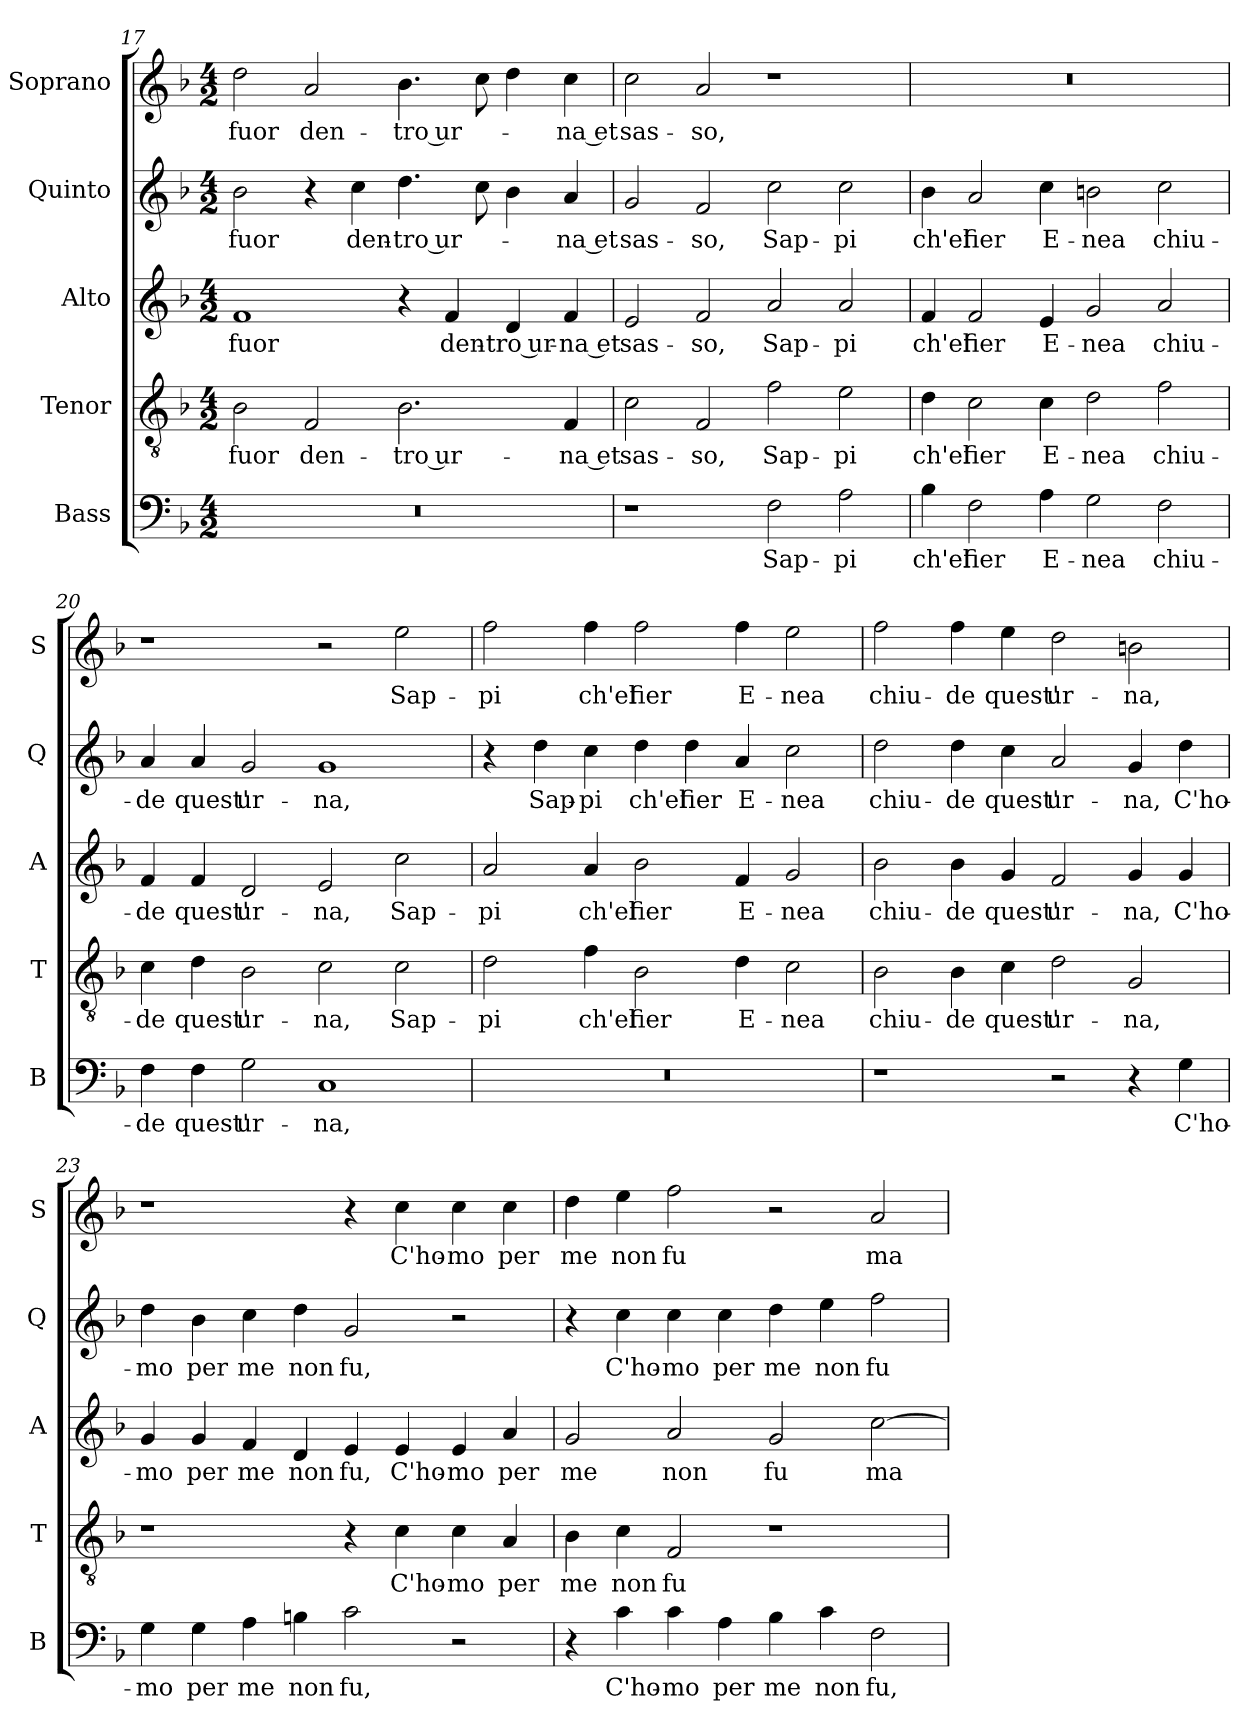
**kern	**text	**kern	**text	**kern	**text	**kern	**text	**kern	**text
*part5	*part5	*part4	*part4	*part3	*part3	*part2	*part2	*part1	*part1
*staff5	*staff5	*staff4	*staff4	*staff3	*staff3	*staff2	*staff2	*staff1	*staff1
*I"Bass	*	*I"Tenor	*	*I"Alto	*	*I"Quinto	*	*I"Soprano	*
*I'B	*	*I'T	*	*I'A	*	*I'Q	*	*I'S	*
!!LO:PB:g=z
*clefF4	*	*clefGv2	*	*clefG2	*	*clefG2	*	*clefG2	*
*k[b-]	*	*k[b-]	*	*k[b-]	*	*k[b-]	*	*k[b-]	*
*F:	*	*F:	*	*F:	*	*F:	*	*F:	*
*M4/2	*	*M4/2	*	*M4/2	*	*M4/2	*	*M4/2	*
=17	=17	=17	=17	=17	=17	=17	=17	=17	=17
!	!	!	!LO:LY:b	!	!LO:LY:b	!	!LO:LY:b	!	!LO:LY:b
0r	.	2B-\	fuor	1f	fuor	2b-\	fuor	2dd\	fuor
!	!	!	!LO:LY:b	!	!	!	!	!	!LO:LY:b
.	.	2F/	den-	.	.	4r	.	2a/	den-
!	!	!	!	!	!	!	!LO:LY:b	!	!
.	.	.	.	.	.	4cc\	den-	.	.
!	!	!	!LO:LY:b	!	!	!	!LO:LY:b	!	!LO:LY:b
.	.	2.B-\	-tro ur-	4r	.	4.dd\	-tro ur-	4.b-\	-tro ur-
!	!	!	!	!	!LO:LY:b	!	!	!	!
.	.	.	.	4f/	den-	.	.	.	.
.	.	.	.	.	.	8cc\	.	8cc\	.
!	!	!	!	!	!LO:LY:b	!	!	!	!
.	.	.	.	4d/	-tro ur-	4b-\	.	4dd\	.
!	!	!	!LO:LY:b	!	!LO:LY:b	!	!LO:LY:b	!	!LO:LY:b
.	.	4F/	-na et	4f/	-na et	4a/	-na et	4cc\	-na et
=18	=18	=18	=18	=18	=18	=18	=18	=18	=18
!	!	!	!LO:LY:b	!	!LO:LY:b	!	!LO:LY:b	!	!LO:LY:b
1r	.	2c\	sas-	2e/	sas-	2g/	sas-	2cc\	sas-
!	!	!	!LO:LY:b	!	!LO:LY:b	!	!LO:LY:b	!	!LO:LY:b
.	.	2F/	-so,	2f/	-so,	2f/	-so,	2a/	-so,
!	!LO:LY:b	!	!LO:LY:b	!	!LO:LY:b	!	!LO:LY:b	!	!
2F\	Sap-	2f\	Sap-	2a/	Sap-	2cc\	Sap-	1r	.
!	!LO:LY:b	!	!LO:LY:b	!	!LO:LY:b	!	!LO:LY:b	!	!
2A\	-pi	2e\	-pi	2a/	-pi	2cc\	-pi	.	.
=19	=19	=19	=19	=19	=19	=19	=19	=19	=19
!	!LO:LY:b	!	!LO:LY:b	!	!LO:LY:b	!	!LO:LY:b	!	!
4B-\	ch'el	4d\	ch'el	4f/	ch'el	4b-\	ch'el	0r	.
!	!LO:LY:b	!	!LO:LY:b	!	!LO:LY:b	!	!LO:LY:b	!	!
2F\	fier	2c\	fier	2f/	fier	2a/	fier	.	.
!	!LO:LY:b	!	!LO:LY:b	!	!LO:LY:b	!	!LO:LY:b	!	!
4A\	E-	4c\	E-	4e/	E-	4cc\	E-	.	.
!	!LO:LY:b	!	!LO:LY:b	!	!LO:LY:b	!	!LO:LY:b	!	!
2G\	-nea	2d\	-nea	2g/	-nea	2bn\	-nea	.	.
!	!LO:LY:b	!	!LO:LY:b	!	!LO:LY:b	!	!LO:LY:b	!	!
2F\	chiu-	2f\	chiu-	2a/	chiu-	2cc\	chiu-	.	.
!!LO:LB:g=z
=20	=20	=20	=20	=20	=20	=20	=20	=20	=20
!	!LO:LY:b	!	!LO:LY:b	!	!LO:LY:b	!	!LO:LY:b	!	!
4F\	-de	4c\	-de	4f/	-de	4a/	-de	1r	.
!	!LO:LY:b	!	!LO:LY:b	!	!LO:LY:b	!	!LO:LY:b	!	!
4F\	quest'	4d\	quest'	4f/	quest'	4a/	quest'	.	.
!	!LO:LY:b	!	!LO:LY:b	!	!LO:LY:b	!	!LO:LY:b	!	!
2G\	ur-	2B-\	ur-	2d/	ur-	2g/	ur-	.	.
!	!LO:LY:b	!	!LO:LY:b	!	!LO:LY:b	!	!LO:LY:b	!	!
1C	-na,	2c\	-na,	2e/	-na,	1g	-na,	2r	.
!	!	!	!LO:LY:b	!	!LO:LY:b	!	!	!	!LO:LY:b
.	.	2c\	Sap-	2cc\	Sap-	.	.	2ee\	Sap-
=21	=21	=21	=21	=21	=21	=21	=21	=21	=21
!	!	!	!LO:LY:b	!	!LO:LY:b	!	!	!	!LO:LY:b
0r	.	2d\	-pi	2a/	-pi	4r	.	2ff\	-pi
!	!	!	!	!	!	!	!LO:LY:b	!	!
.	.	.	.	.	.	4dd\	Sap-	.	.
!	!	!	!LO:LY:b	!	!LO:LY:b	!	!LO:LY:b	!	!LO:LY:b
.	.	4f\	ch'el	4a/	ch'el	4cc\	-pi	4ff\	ch'el
!	!	!	!LO:LY:b	!	!LO:LY:b	!	!LO:LY:b	!	!LO:LY:b
.	.	2B-\	fier	2b-\	fier	4dd\	ch'el	2ff\	fier
!	!	!	!	!	!	!	!LO:LY:b	!	!
.	.	.	.	.	.	4dd\	fier	.	.
!	!	!	!LO:LY:b	!	!LO:LY:b	!	!LO:LY:b	!	!LO:LY:b
.	.	4d\	E-	4f/	E-	4a/	E-	4ff\	E-
!	!	!	!LO:LY:b	!	!LO:LY:b	!	!LO:LY:b	!	!LO:LY:b
.	.	2c\	-nea	2g/	-nea	2cc\	-nea	2ee\	-nea
=22	=22	=22	=22	=22	=22	=22	=22	=22	=22
!	!	!	!LO:LY:b	!	!LO:LY:b	!	!LO:LY:b	!	!LO:LY:b
1r	.	2B-\	chiu-	2b-\	chiu-	2dd\	chiu-	2ff\	chiu-
!	!	!	!LO:LY:b	!	!LO:LY:b	!	!LO:LY:b	!	!LO:LY:b
.	.	4B-\	-de	4b-\	-de	4dd\	-de	4ff\	-de
!	!	!	!LO:LY:b	!	!LO:LY:b	!	!LO:LY:b	!	!LO:LY:b
.	.	4c\	quest'	4g/	quest'	4cc\	quest'	4ee\	quest'
!	!	!	!LO:LY:b	!	!LO:LY:b	!	!LO:LY:b	!	!LO:LY:b
2r	.	2d\	ur-	2f/	ur-	2a/	ur-	2dd\	ur-
!	!	!	!LO:LY:b	!	!LO:LY:b	!	!LO:LY:b	!	!LO:LY:b
4r	.	2G/	-na,	4g/	-na,	4g/	-na,	2bn\	-na,
!	!LO:LY:b	!	!	!	!LO:LY:b	!	!LO:LY:b	!	!
4G\	C'ho-	.	.	4g/	C'ho-	4dd\	C'ho-	.	.
!!LO:LB:g=z
=23	=23	=23	=23	=23	=23	=23	=23	=23	=23
!	!LO:LY:b	!	!	!	!LO:LY:b	!	!LO:LY:b	!	!
4G\	-mo	1r	.	4g/	-mo	4dd\	-mo	1r	.
!	!LO:LY:b	!	!	!	!LO:LY:b	!	!LO:LY:b	!	!
4G\	per	.	.	4g/	per	4b-\	per	.	.
!	!LO:LY:b	!	!	!	!LO:LY:b	!	!LO:LY:b	!	!
4A\	me	.	.	4f/	me	4cc\	me	.	.
!	!LO:LY:b	!	!	!	!LO:LY:b	!	!LO:LY:b	!	!
4Bn\	non	.	.	4d/	non	4dd\	non	.	.
!	!LO:LY:b	!	!	!	!LO:LY:b	!	!LO:LY:b	!	!
2c\	fu,	4r	.	4e/	fu,	2g/	fu,	4r	.
!	!	!	!LO:LY:b	!	!LO:LY:b	!	!	!	!LO:LY:b
.	.	4c\	C'ho-	4e/	C'ho-	.	.	4cc\	C'ho-
!	!	!	!LO:LY:b	!	!LO:LY:b	!	!	!	!LO:LY:b
2r	.	4c\	-mo	4e/	-mo	2r	.	4cc\	-mo
!	!	!	!LO:LY:b	!	!LO:LY:b	!	!	!	!LO:LY:b
.	.	4A/	per	4a/	per	.	.	4cc\	per
=24	=24	=24	=24	=24	=24	=24	=24	=24	=24
!	!	!	!LO:LY:b	!	!LO:LY:b	!	!	!	!LO:LY:b
4r	.	4B-\	me	2g/	me	4r	.	4dd\	me
!	!LO:LY:b	!	!LO:LY:b	!	!	!	!LO:LY:b	!	!LO:LY:b
4c\	C'ho-	4c\	non	.	.	4cc\	C'ho-	4ee\	non
!	!LO:LY:b	!	!LO:LY:b	!	!LO:LY:b	!	!LO:LY:b	!	!LO:LY:b
4c\	-mo	2F/	fu	2a/	non	4cc\	-mo	2ff\	fu
!	!LO:LY:b	!	!	!	!	!	!LO:LY:b	!	!
4A\	per	.	.	.	.	4cc\	per	.	.
!	!LO:LY:b	!	!	!	!LO:LY:b	!	!LO:LY:b	!	!
4B-\	me	1r	.	2g/	fu	4dd\	me	2r	.
!	!LO:LY:b	!	!	!	!	!	!LO:LY:b	!	!
4c\	non	.	.	.	.	4ee\	non	.	.
!	!LO:LY:b	!	!	!	!LO:LY:b	!	!LO:LY:b	!	!LO:LY:b
2F\	fu,	.	.	[2cc\	ma	2ff\	fu	2a/	ma
=	=	=	=	=	=	=	=	=	=
*-	*-	*-	*-	*-	*-	*-	*-	*-	*-
